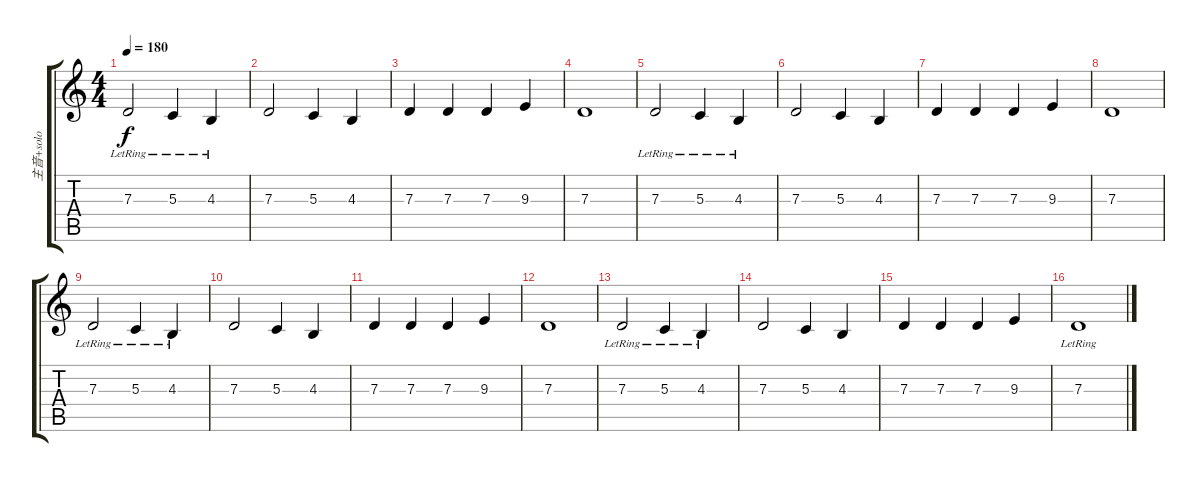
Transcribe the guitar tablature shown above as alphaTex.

\track ("主音+solo" "主音+solo") {instrument sopranosax}
\staff {score tabs}
\tuning (E4 B3 G3 D3 A2 E2) {hide}
\ts (4 4)
\tempo 180
\clef g2
\ks c
7.3{lr}.2{dy f} 5.3{lr}.4 4.3{lr}.4 |
7.3.2 5.3.4 4.3.4 |
7.3.4 7.3.4 7.3.4 9.3.4 |
7.3.1 |
7.3{lr}.2 5.3{lr}.4 4.3{lr}.4 |
7.3.2 5.3.4 4.3.4 |
7.3.4 7.3.4 7.3.4 9.3.4 |
7.3.1 |
7.3{lr}.2 5.3{lr}.4 4.3{lr}.4 |
7.3.2 5.3.4 4.3.4 |
7.3.4 7.3.4 7.3.4 9.3.4 |
7.3.1 |
7.3{lr}.2{volume 3} 5.3{lr}.4 4.3{lr}.4 |
7.3.2 5.3.4 4.3.4 |
7.3.4 7.3.4 7.3.4 9.3.4 |
7.3{lr}.1
